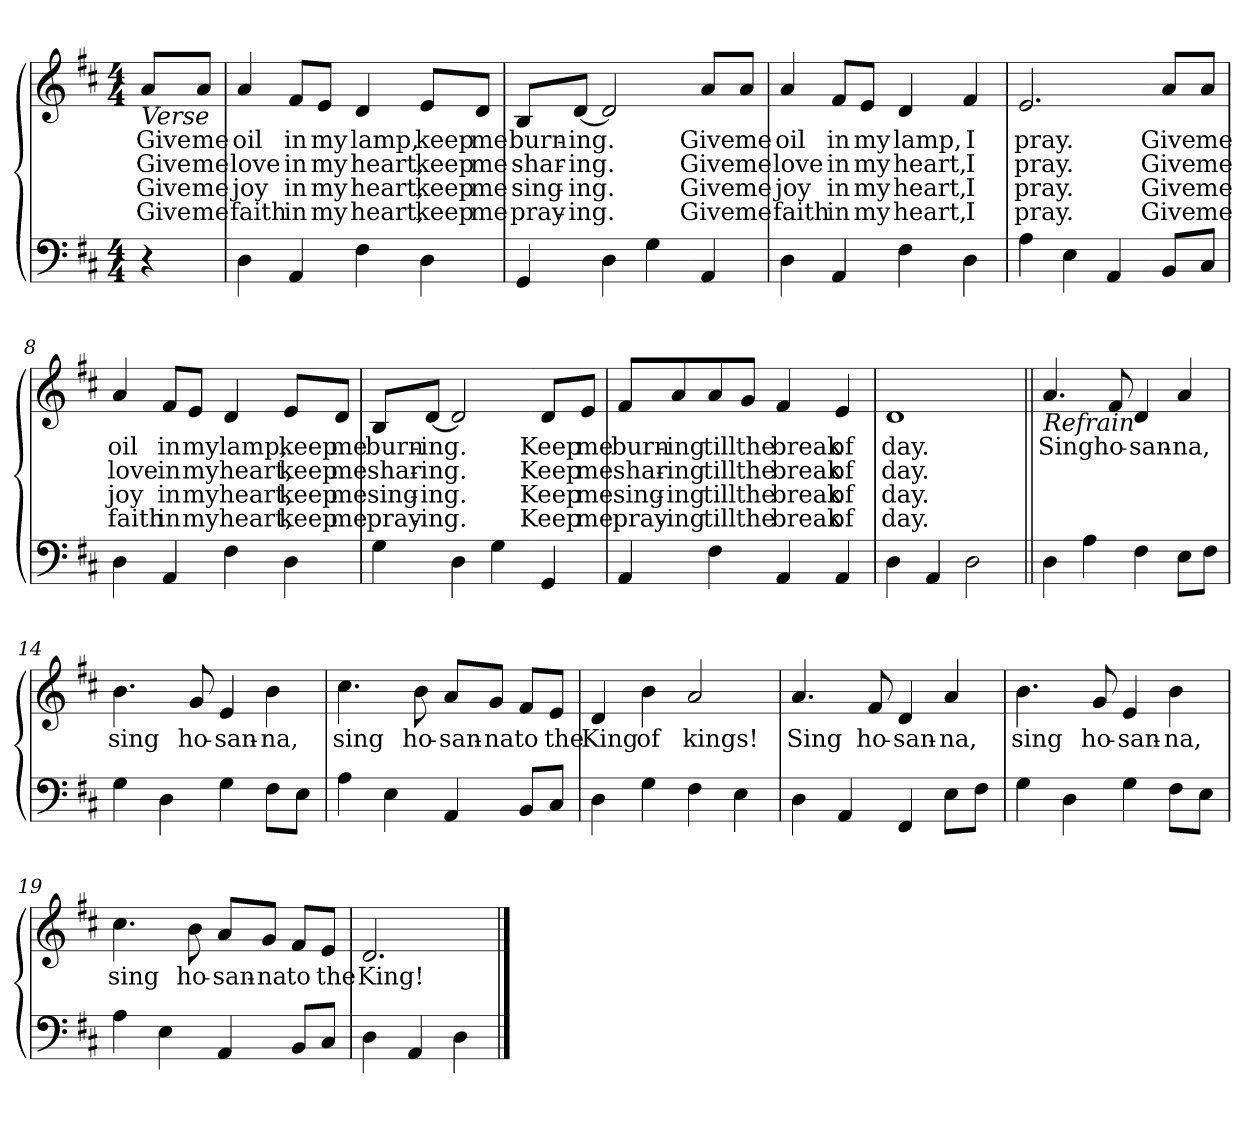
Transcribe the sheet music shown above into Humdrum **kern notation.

**kern	**kern	**text	**text	**text	**text
*part2	*part1	*part1	*part1	*part1	*part1
*staff2	*staff1	*staff1	*staff1	*staff1	*staff1
*clefF4	*clefG2	*	*	*	*
*k[f#c#]	*k[f#c#]	*	*	*	*
*M4/4	*M4/4	*	*	*	*
=1	=1	=1	=1	=1	=1
!	!LO:TX:b:i:t=Verse	!	!	!	!
!	!	!LO:LY:b	!LO:LY:b	!LO:LY:b	!LO:LY:b
4r	8a/L	Give	Give	Give	Give
!	!	!LO:LY:b	!LO:LY:b	!LO:LY:b	!LO:LY:b
.	8a/J	me	me	me	me
=2	=2	=2	=2	=2	=2
!	!	!LO:LY:b	!LO:LY:b	!LO:LY:b	!LO:LY:b
4D\	4a/	oil	love	joy	faith
!	!	!LO:LY:b	!LO:LY:b	!LO:LY:b	!LO:LY:b
4AA/	8f#/L	in	in	in	in
!	!	!LO:LY:b	!LO:LY:b	!LO:LY:b	!LO:LY:b
.	8e/J	my	my	my	my
!	!	!LO:LY:b	!LO:LY:b	!LO:LY:b	!LO:LY:b
4F#\	4d/	lamp,	heart,	heart,	heart,
!	!	!LO:LY:b	!LO:LY:b	!LO:LY:b	!LO:LY:b
4D\	8e/L	keep	keep	keep	keep
!	!	!LO:LY:b	!LO:LY:b	!LO:LY:b	!LO:LY:b
.	8d/J	me	me	me	me
=3	=3	=3	=3	=3	=3
!	!	!LO:LY:b	!LO:LY:b	!LO:LY:b	!LO:LY:b
4GG/	8B/L	burn-	shar-	sing-	pray-
!	!	!LO:LY:b	!LO:LY:b	!LO:LY:b	!LO:LY:b
.	[8d/J	-ing.	-ing.	-ing.	-ing.
4D\	2d/]	.	.	.	.
4G\	.	.	.	.	.
!!LO:LB:g=z
=4-	=4-	=4-	=4-	=4-	=4-
!	!	!LO:LY:b	!LO:LY:b	!LO:LY:b	!LO:LY:b
4AA/	8a/L	Give	Give	Give	Give
!	!	!LO:LY:b	!LO:LY:b	!LO:LY:b	!LO:LY:b
.	8a/J	me	me	me	me
=5	=5	=5	=5	=5	=5
!	!	!LO:LY:b	!LO:LY:b	!LO:LY:b	!LO:LY:b
4D\	4a/	oil	love	joy	faith
!	!	!LO:LY:b	!LO:LY:b	!LO:LY:b	!LO:LY:b
4AA/	8f#/L	in	in	in	in
!	!	!LO:LY:b	!LO:LY:b	!LO:LY:b	!LO:LY:b
.	8e/J	my	my	my	my
!	!	!LO:LY:b	!LO:LY:b	!LO:LY:b	!LO:LY:b
4F#\	4d/	lamp,	heart,	heart,	heart,
!	!	!LO:LY:b	!LO:LY:b	!LO:LY:b	!LO:LY:b
4D\	4f#/	I	I	I	I
=6	=6	=6	=6	=6	=6
!	!	!LO:LY:b	!LO:LY:b	!LO:LY:b	!LO:LY:b
4A\	2.e/	pray.	pray.	pray.	pray.
4E\	.	.	.	.	.
4AA/	.	.	.	.	.
!!LO:LB:g=z
=7-	=7-	=7-	=7-	=7-	=7-
!	!	!LO:LY:b	!LO:LY:b	!LO:LY:b	!LO:LY:b
8BB/L	8a/L	Give	Give	Give	Give
!	!	!LO:LY:b	!LO:LY:b	!LO:LY:b	!LO:LY:b
8C#/J	8a/J	me	me	me	me
=8	=8	=8	=8	=8	=8
!	!	!LO:LY:b	!LO:LY:b	!LO:LY:b	!LO:LY:b
4D\	4a/	oil	love	joy	faith
!	!	!LO:LY:b	!LO:LY:b	!LO:LY:b	!LO:LY:b
4AA/	8f#/L	in	in	in	in
!	!	!LO:LY:b	!LO:LY:b	!LO:LY:b	!LO:LY:b
.	8e/J	my	my	my	my
!	!	!LO:LY:b	!LO:LY:b	!LO:LY:b	!LO:LY:b
4F#\	4d/	lamp,	heart,	heart,	heart,
!	!	!LO:LY:b	!LO:LY:b	!LO:LY:b	!LO:LY:b
4D\	8e/L	keep	keep	keep	keep
!	!	!LO:LY:b	!LO:LY:b	!LO:LY:b	!LO:LY:b
.	8d/J	me	me	me	me
=9	=9	=9	=9	=9	=9
!	!	!LO:LY:b	!LO:LY:b	!LO:LY:b	!LO:LY:b
4G\	8B/L	burn-	shar-	sing-	pray-
!	!	!LO:LY:b	!LO:LY:b	!LO:LY:b	!LO:LY:b
.	[8d/J	-ing.	-ing.	-ing.	-ing.
4D\	2d/]	.	.	.	.
4G\	.	.	.	.	.
!!LO:LB:g=z
=10-	=10-	=10-	=10-	=10-	=10-
!	!	!LO:LY:b	!LO:LY:b	!LO:LY:b	!LO:LY:b
4GG/	8d/L	Keep	Keep	Keep	Keep
!	!	!LO:LY:b	!LO:LY:b	!LO:LY:b	!LO:LY:b
.	8e/J	me	me	me	me
=11	=11	=11	=11	=11	=11
!	!	!LO:LY:b	!LO:LY:b	!LO:LY:b	!LO:LY:b
4AA/	8f#/L	burn-	shar-	sing-	pray-
!	!	!LO:LY:b	!LO:LY:b	!LO:LY:b	!LO:LY:b
.	8a/	-ing	-ing	-ing	-ing
!	!	!LO:LY:b	!LO:LY:b	!LO:LY:b	!LO:LY:b
4F#\	8a/	till	till	till	till
!	!	!LO:LY:b	!LO:LY:b	!LO:LY:b	!LO:LY:b
.	8g/J	the	the	the	the
!	!	!LO:LY:b	!LO:LY:b	!LO:LY:b	!LO:LY:b
4AA/	4f#/	break	break	break	break
!	!	!LO:LY:b	!LO:LY:b	!LO:LY:b	!LO:LY:b
4AA/	4e/	of	of	of	of
=12	=12	=12	=12	=12	=12
!	!	!LO:LY:b	!LO:LY:b	!LO:LY:b	!LO:LY:b
4D\	1d	day.	day.	day.	day.
4AA/	.	.	.	.	.
2D\	.	.	.	.	.
!!LO:LB:g=z
=13||	=13||	=13||	=13||	=13||	=13||
!	!LO:TX:b:i:t=Refrain	!	!	!	!
!	!	!LO:LY:b	!	!	!
4D\	4.a/	Sing	.	.	.
4A\	.	.	.	.	.
!	!	!LO:LY:b	!	!	!
.	8f#/	ho-	.	.	.
!	!	!LO:LY:b	!	!	!
4F#\	4d/	-san-	.	.	.
!	!	!LO:LY:b	!	!	!
8E\L	4a/	-na,	.	.	.
8F#\J	.	.	.	.	.
=14	=14	=14	=14	=14	=14
!	!	!LO:LY:b	!	!	!
4G\	4.b\	sing	.	.	.
4D\	.	.	.	.	.
!	!	!LO:LY:b	!	!	!
.	8g/	ho-	.	.	.
!	!	!LO:LY:b	!	!	!
4G\	4e/	-san-	.	.	.
!	!	!LO:LY:b	!	!	!
8F#\L	4b\	-na,	.	.	.
8E\J	.	.	.	.	.
!!LO:LB:g=z
=15	=15	=15	=15	=15	=15
!	!	!LO:LY:b	!	!	!
4A\	4.cc#\	sing	.	.	.
4E\	.	.	.	.	.
!	!	!LO:LY:b	!	!	!
.	8b\	ho-	.	.	.
!	!	!LO:LY:b	!	!	!
4AA/	8a/L	-san-	.	.	.
!	!	!LO:LY:b	!	!	!
.	8g/J	-na	.	.	.
!	!	!LO:LY:b	!	!	!
8BB/L	8f#/L	to	.	.	.
!	!	!LO:LY:b	!	!	!
8C#/J	8e/J	the	.	.	.
=16	=16	=16	=16	=16	=16
!	!	!LO:LY:b	!	!	!
4D\	4d/	King	.	.	.
!	!	!LO:LY:b	!	!	!
4G\	4b\	of	.	.	.
!	!	!LO:LY:b	!	!	!
4F#\	2a/	kings!	.	.	.
4E\	.	.	.	.	.
!!LO:LB:g=z
=17	=17	=17	=17	=17	=17
!	!	!LO:LY:b	!	!	!
4D\	4.a/	Sing	.	.	.
4AA/	.	.	.	.	.
!	!	!LO:LY:b	!	!	!
.	8f#/	ho-	.	.	.
!	!	!LO:LY:b	!	!	!
4FF#/	4d/	-san-	.	.	.
!	!	!LO:LY:b	!	!	!
8E\L	4a/	-na,	.	.	.
8F#\J	.	.	.	.	.
=18	=18	=18	=18	=18	=18
!	!	!LO:LY:b	!	!	!
4G\	4.b\	sing	.	.	.
4D\	.	.	.	.	.
!	!	!LO:LY:b	!	!	!
.	8g/	ho-	.	.	.
!	!	!LO:LY:b	!	!	!
4G\	4e/	-san-	.	.	.
!	!	!LO:LY:b	!	!	!
8F#\L	4b\	-na,	.	.	.
8E\J	.	.	.	.	.
!!LO:LB:g=z
=19	=19	=19	=19	=19	=19
!	!	!LO:LY:b	!	!	!
4A\	4.cc#\	sing	.	.	.
4E\	.	.	.	.	.
!	!	!LO:LY:b	!	!	!
.	8b\	ho-	.	.	.
!	!	!LO:LY:b	!	!	!
4AA/	8a/L	-san-	.	.	.
!	!	!LO:LY:b	!	!	!
.	8g/J	-na	.	.	.
!	!	!LO:LY:b	!	!	!
8BB/L	8f#/L	to	.	.	.
!	!	!LO:LY:b	!	!	!
8C#/J	8e/J	the	.	.	.
=20	=20	=20	=20	=20	=20
!	!	!LO:LY:b	!	!	!
4D\	2.d/	King!	.	.	.
4AA/	.	.	.	.	.
4D\	.	.	.	.	.
==	==	==	==	==	==
*-	*-	*-	*-	*-	*-
